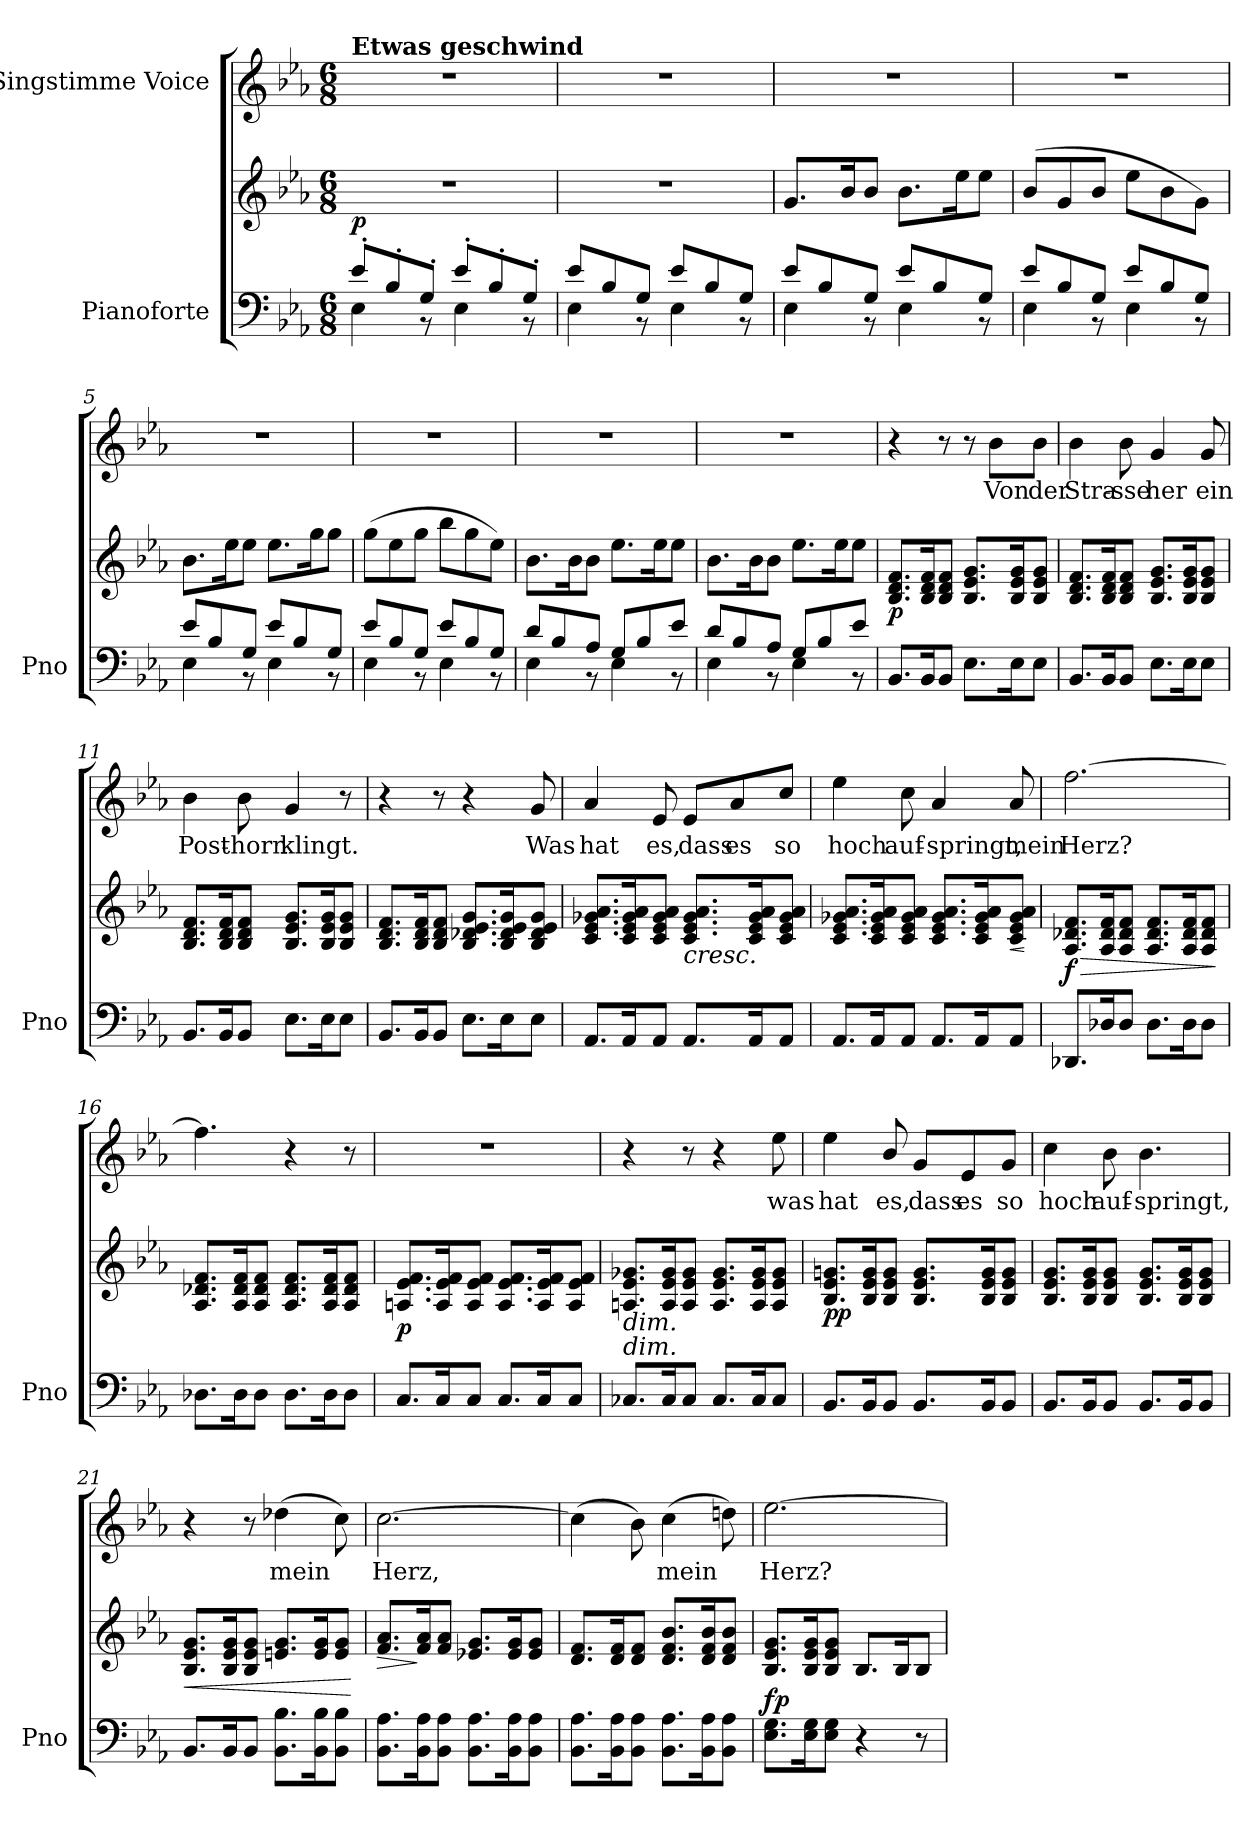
**kern	**kern	**dynam	**kern	**text
*part2	*part2	*part2	*part1	*part1
*staff3	*staff2	*staff2/3	*staff1	*staff1
*I"Pianoforte	*	*	*I"Singstimme Voice	*
*I'Pno	*	*	*	*
*clefF4	*clefG2	*	*clefG2	*
*k[b-e-a-]	*k[b-e-a-]	*	*k[b-e-a-]	*
*M6/8	*M6/8	*	*M6/8	*
=1	=1	=1	=1	=1
*^	*	*	*	*
!	!	!	!	!LO:TX:B:t=Etwas geschwind	!
!	!	!	!LO:DY:b	!	!
8e-'/L	4E-\	2.r	p	2.r	.
8B-'/	.	.	.	.	.
8G'/J	8r	.	.	.	.
8e-'/L	4E-\	.	.	.	.
8B-'/	.	.	.	.	.
8G'/J	8r	.	.	.	.
=2	=2	=2	=2	=2	=2
8e-/L	4E-\	2.r	.	2.r	.
8B-/	.	.	.	.	.
8G/J	8r	.	.	.	.
8e-/L	4E-\	.	.	.	.
8B-/	.	.	.	.	.
8G/J	8r	.	.	.	.
=3	=3	=3	=3	=3	=3
8e-/L	4E-\	8.g/L	.	2.r	.
8B-/	.	.	.	.	.
.	.	16b-/K	.	.	.
8G/J	8r	8b-/J	.	.	.
8e-/L	4E-\	8.b-\L	.	.	.
8B-/	.	.	.	.	.
.	.	16ee-\K	.	.	.
8G/J	8r	8ee-\J	.	.	.
=4	=4	=4	=4	=4	=4
8e-/L	4E-\	(>8b-/L	.	2.r	.
8B-/	.	8g/	.	.	.
8G/J	8r	8b-/J	.	.	.
8e-/L	4E-\	8ee-\L	.	.	.
8B-/	.	8b-\	.	.	.
8G/J	8r	8g\J)	.	.	.
!!LO:LB:g=z
=5	=5	=5	=5	=5	=5
8e-/L	4E-\	8.b-\L	.	2.r	.
8B-/	.	.	.	.	.
.	.	16ee-\K	.	.	.
8G/J	8r	8ee-\J	.	.	.
8e-/L	4E-\	8.ee-\L	.	.	.
8B-/	.	.	.	.	.
.	.	16gg\K	.	.	.
8G/J	8r	8gg\J	.	.	.
=6	=6	=6	=6	=6	=6
8e-/L	4E-\	(>8gg\L	.	2.r	.
8B-/	.	8ee-\	.	.	.
8G/J	8r	8gg\J	.	.	.
8e-/L	4E-\	8bb-\L	.	.	.
8B-/	.	8gg\	.	.	.
8G/J	8r	8ee-\J)	.	.	.
=7	=7	=7	=7	=7	=7
8d/L	4E-\	8.b-\L	.	2.r	.
8B-/	.	.	.	.	.
.	.	16b-\K	.	.	.
8A-/J	8r	8b-\J	.	.	.
8G/L	4E-\	8.ee-\L	.	.	.
8B-/	.	.	.	.	.
.	.	16ee-\K	.	.	.
8e-/J	8r	8ee-\J	.	.	.
=8	=8	=8	=8	=8	=8
8d/L	4E-\	8.b-\L	.	2.r	.
8B-/	.	.	.	.	.
.	.	16b-\K	.	.	.
8A-/J	8r	8b-\J	.	.	.
8G/L	4E-\	8.ee-\L	.	.	.
8B-/	.	.	.	.	.
.	.	16ee-\K	.	.	.
8e-/J	8r	8ee-\J	.	.	.
=9	=9	=9	=9	=9	=9
!	!	!	!LO:DY:b	!	!
*v	*v	*	*	*	*
8.BB-/L	8.B-/ 8.d/ 8.f/L	p	4r	.
16BB-/K	16B-/ 16d/ 16f/K	.	.	.
8BB-/J	8B-/ 8d/ 8f/J	.	8r	.
8.E-\L	8.B-/ 8.e-/ 8.g/L	.	8r	.
!	!	!	!	!LO:LY:b
.	.	.	8b-\L	Von
16E-\K	16B-/ 16e-/ 16g/K	.	.	.
!	!	!	!	!LO:LY:b
8E-\J	8B-/ 8e-/ 8g/J	.	8b-\J	der
!!LO:LB:g=z
=10	=10	=10	=10	=10
!	!	!	!	!LO:LY:b
8.BB-/L	8.B-/ 8.d/ 8.f/L	.	4b-\	Stra-
16BB-/K	16B-/ 16d/ 16f/K	.	.	.
!	!	!	!	!LO:LY:b
8BB-/J	8B-/ 8d/ 8f/J	.	8b-\	-sse
!	!	!	!	!LO:LY:b
8.E-\L	8.B-/ 8.e-/ 8.g/L	.	4g/	her
16E-\K	16B-/ 16e-/ 16g/K	.	.	.
!	!	!	!	!LO:LY:b
8E-\J	8B-/ 8e-/ 8g/J	.	8g/	ein
=11	=11	=11	=11	=11
!	!	!	!	!LO:LY:b
8.BB-/L	8.B-/ 8.d/ 8.f/L	.	4b-\	Post-
16BB-/K	16B-/ 16d/ 16f/K	.	.	.
!	!	!	!	!LO:LY:b
8BB-/J	8B-/ 8d/ 8f/J	.	8b-\	-horn
!	!	!	!	!LO:LY:b
8.E-\L	8.B-/ 8.e-/ 8.g/L	.	4g/	klingt.
16E-\K	16B-/ 16e-/ 16g/K	.	.	.
8E-\J	8B-/ 8e-/ 8g/J	.	8r	.
=12	=12	=12	=12	=12
8.BB-/L	8.B-/ 8.d/ 8.f/L	.	4r	.
16BB-/K	16B-/ 16d/ 16f/K	.	.	.
8BB-/J	8B-/ 8d/ 8f/J	.	8r	.
8.E-\L	8.B-/ 8.d-X/ 8.e-/ 8.g/L	.	4r	.
16E-\K	16B-/ 16d-/ 16e-/ 16g/K	.	.	.
!	!	!	!	!LO:LY:b
8E-\J	8B-/ 8d-/ 8e-/ 8g/J	.	8g/	Was
=13	=13	=13	=13	=13
!	!	!	!	!LO:LY:b
8.AA-/L	8.c/ 8.e-/ 8.g-X/ 8.a-/L	.	4a-/	hat
16AA-/K	16c/ 16e-/ 16g-/ 16a-/K	.	.	.
!	!	!	!	!LO:LY:b
8AA-/J	8c/ 8e-/ 8g-/ 8a-/J	.	8e-/	es,
!	!LO:TX:b:i:t=cresc.	!	!	!
!	!	!	!	!LO:LY:b
8.AA-/L	8.c/ 8.e-/ 8.g-/ 8.a-/L	.	8e-/L	dass
!	!	!	!	!LO:LY:b
.	.	.	8a-/	es
16AA-/K	16c/ 16e-/ 16g-/ 16a-/K	.	.	.
!	!	!	!	!LO:LY:b
8AA-/J	8c/ 8e-/ 8g-/ 8a-/J	.	8cc/J	so
!!LO:LB:g=z
=14	=14	=14	=14	=14
!	!	!	!	!LO:LY:b
8.AA-/L	8.c/ 8.e-/ 8.g-X/ 8.a-/L	.	4ee-\	hoch
16AA-/K	16c/ 16e-/ 16g-/ 16a-/K	.	.	.
!	!	!	!	!LO:LY:b
8AA-/J	8c/ 8e-/ 8g-/ 8a-/J	.	8cc\	auf-
!	!	!	!	!LO:LY:b
8.AA-/L	8.c/ 8.e-/ 8.g-/ 8.a-/L	.	4a-/	-springt,
16AA-/K	16c/ 16e-/ 16g-/ 16a-/K	.	.	.
!	!	!LO:HP:b	!	!LO:LY:b
8AA-/J	8c/ 8e-/ 8g-/ 8a-/J	<	8a-/	mein
.	.	[	.	.
=15	=15	=15	=15	=15
!	!	!LO:HP:b	!	!LO:LY:b
!	!	!LO:DY:n=1:b	!	!
8.DD-X/L	8.A-/ 8.d-X/ 8.f/L	> f	[2.ff\	Herz?
16D-X/K	16A-/ 16d-/ 16f/K	.	.	.
8D-/J	8A-/ 8d-/ 8f/J	.	.	.
8.D-\L	8.A-/ 8.d-/ 8.f/L	.	.	.
16D-\K	16A-/ 16d-/ 16f/K	.	.	.
8D-\J	8A-/ 8d-/ 8f/J	.	.	.
.	.	]	.	.
=16	=16	=16	=16	=16
8.D-X\L	8.A-/ 8.d-X/ 8.f/L	.	4.ff\]	.
16D-\K	16A-/ 16d-/ 16f/K	.	.	.
8D-\J	8A-/ 8d-/ 8f/J	.	.	.
8.D-\L	8.A-/ 8.d-/ 8.f/L	.	4r	.
16D-\K	16A-/ 16d-/ 16f/K	.	.	.
8D-\J	8A-/ 8d-/ 8f/J	.	8r	.
=17	=17	=17	=17	=17
!	!	!LO:DY:b	!	!
8.C/L	8.An/ 8.e-/ 8.f/L	p	2.r	.
16C/K	16A/ 16e-/ 16f/K	.	.	.
8C/J	8A/ 8e-/ 8f/J	.	.	.
8.C/L	8.A/ 8.e-/ 8.f/L	.	.	.
16C/K	16A/ 16e-/ 16f/K	.	.	.
8C/J	8A/ 8e-/ 8f/J	.	.	.
!!LO:LB:g=z
=18	=18	=18	=18	=18
!	!LO:TX:b:i:t=dim.	!	!	!
!	!LO:TX:b:i:t=dim.	!	!	!
8.C-X/L	8.An/ 8.e-/ 8.g-X/L	.	4r	.
16C-/K	16A/ 16e-/ 16g-/K	.	.	.
8C-/J	8A/ 8e-/ 8g-/J	.	8r	.
8.C-/L	8.A/ 8.e-/ 8.g-/L	.	4r	.
16C-/K	16A/ 16e-/ 16g-/K	.	.	.
!	!	!	!	!LO:LY:b
8C-/J	8A/ 8e-/ 8g-/J	.	8ee-\	was
=19	=19	=19	=19	=19
!	!	!LO:DY:b	!	!LO:LY:b
8.BB-/L	8.B-/ 8.e-/ 8.gn/L	pp	4ee-\	hat
16BB-/K	16B-/ 16e-/ 16g/K	.	.	.
!	!	!	!	!LO:LY:b
8BB-/J	8B-/ 8e-/ 8g/J	.	8b-/	es,
!	!	!	!	!LO:LY:b
8.BB-/L	8.B-/ 8.e-/ 8.g/L	.	8g/L	dass
!	!	!	!	!LO:LY:b
.	.	.	8e-/	es
16BB-/K	16B-/ 16e-/ 16g/K	.	.	.
!	!	!	!	!LO:LY:b
8BB-/J	8B-/ 8e-/ 8g/J	.	8g/J	so
=20	=20	=20	=20	=20
!	!	!	!	!LO:LY:b
8.BB-/L	8.B-/ 8.e-/ 8.g/L	.	4cc\	hoch
16BB-/K	16B-/ 16e-/ 16g/K	.	.	.
!	!	!	!	!LO:LY:b
8BB-/J	8B-/ 8e-/ 8g/J	.	8b-\	auf-
!	!	!	!	!LO:LY:b
8.BB-/L	8.B-/ 8.e-/ 8.g/L	.	4.b-\	-springt,
16BB-/K	16B-/ 16e-/ 16g/K	.	.	.
8BB-/J	8B-/ 8e-/ 8g/J	.	.	.
=21	=21	=21	=21	=21
!	!	!LO:HP:b	!	!
8.BB-/L	8.B-/ 8.e-/ 8.g/L	<	4r	.
16BB-/K	16B-/ 16e-/ 16g/K	.	.	.
8BB-/J	8B-/ 8e-/ 8g/J	.	8r	.
!	!	!	!	!LO:LY:b
8.BB-\ 8.B-\L	8.en/ 8.g/L	.	(>4dd-X\	mein
16BB-\ 16B-\K	16e/ 16g/K	.	.	.
8BB-\ 8B-\J	8e/ 8g/J	.	8cc\)	.
.	.	[	.	.
!!LO:PB:g=z
=22	=22	=22	=22	=22
!	!	!LO:HP:b	!	!LO:LY:b
8.BB-\ 8.A-\L	8.f/ 8.a-/L	>	[2.cc\	Herz,
16BB-\ 16A-\K	16f/ 16a-/K	]	.	.
8BB-\ 8A-\J	8f/ 8a-/J	.	.	.
8.BB-\ 8.A-\L	8.e-X/ 8.g/L	.	.	.
16BB-\ 16A-\K	16e-/ 16g/K	.	.	.
8BB-\ 8A-\J	8e-/ 8g/J	.	.	.
=23	=23	=23	=23	=23
8.BB-\ 8.A-\L	8.d/ 8.f/L	.	(>4cc\]	.
16BB-\ 16A-\K	16d/ 16f/K	.	.	.
8BB-\ 8A-\J	8d/ 8f/J	.	8b-\)	.
!	!	!	!	!LO:LY:b
8.BB-\ 8.A-\L	8.d/ 8.f/ 8.b-/L	.	(>4cc\	mein
16BB-\ 16A-\K	16d/ 16f/ 16b-/K	.	.	.
8BB-\ 8A-\J	8d/ 8f/ 8b-/J	.	8ddn\)	.
=24	=24	=24	=24	=24
!	!	!LO:DY:a=2	!	!LO:LY:b
8.E-\ 8.G\L	8.B-/ 8.e-/ 8.g/L	fp	[2.ee-\	Herz?
16E-\ 16G\K	16B-/ 16e-/ 16g/K	.	.	.
8E-\ 8G\J	8B-/ 8e-/ 8g/J	.	.	.
4r	8.B-/L	.	.	.
.	16B-/K	.	.	.
8r	8B-/J	.	.	.
=	=	=	=	=
*-	*-	*-	*-	*-
